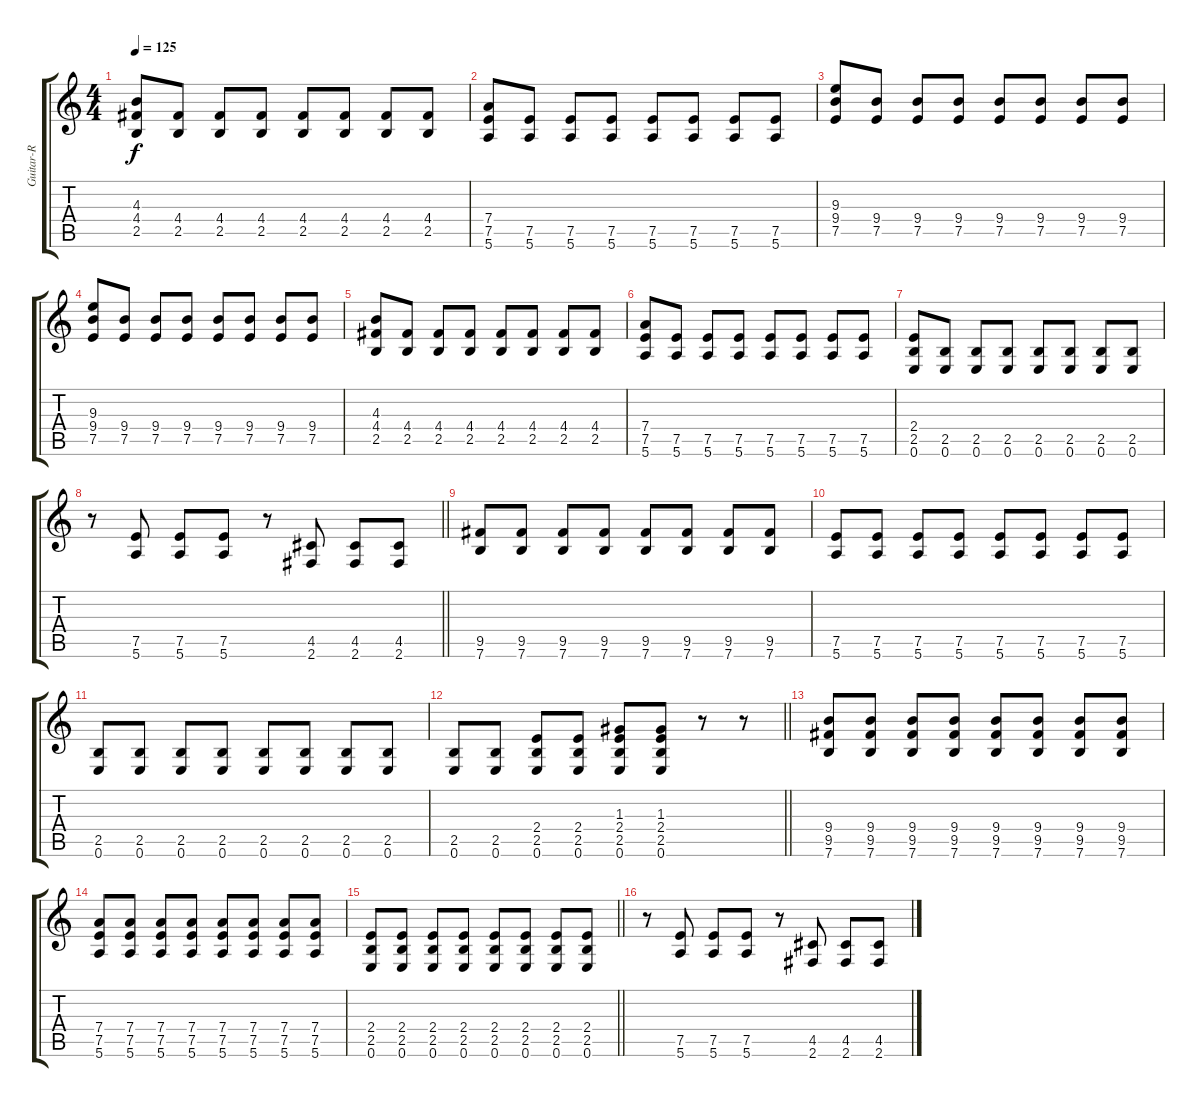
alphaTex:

\track ("Guitar-R" "Guitar-R") {instrument acousticguitarnylon}
\staff {score tabs}
\tuning (E4 B3 G3 D3 A2 E2) {hide}
\ts (4 4)
\section ("" "")
\tempo 125
\clef g2
\ks c
(4.3 4.4 2.5).8{dy f} (4.4 2.5).8 (4.4 2.5).8 (4.4 2.5).8 (4.4 2.5).8 (4.4 2.5).8 (4.4 2.5).8 (4.4 2.5).8 |
(7.4 7.5 5.6).8 (7.5 5.6).8 (7.5 5.6).8 (7.5 5.6).8 (7.5 5.6).8 (7.5 5.6).8 (7.5 5.6).8 (7.5 5.6).8 |
(9.3 9.4 7.5).8 (9.4 7.5).8 (9.4 7.5).8 (9.4 7.5).8 (9.4 7.5).8 (9.4 7.5).8 (9.4 7.5).8 (9.4 7.5).8 |
(9.3 9.4 7.5).8 (9.4 7.5).8 (9.4 7.5).8 (9.4 7.5).8 (9.4 7.5).8 (9.4 7.5).8 (9.4 7.5).8 (9.4 7.5).8 |
(4.3 4.4 2.5).8 (4.4 2.5).8 (4.4 2.5).8 (4.4 2.5).8 (4.4 2.5).8 (4.4 2.5).8 (4.4 2.5).8 (4.4 2.5).8 |
(7.4 7.5 5.6).8 (7.5 5.6).8 (7.5 5.6).8 (7.5 5.6).8 (7.5 5.6).8 (7.5 5.6).8 (7.5 5.6).8 (7.5 5.6).8 |
(2.4 2.5 0.6).8 (2.5 0.6).8 (2.5 0.6).8 (2.5 0.6).8 (2.5 0.6).8 (2.5 0.6).8 (2.5 0.6).8 (2.5 0.6).8 |
\barLineRight lightlight
r.8 (7.5 5.6).8 (7.5 5.6).8 (7.5 5.6).8 r.8 (4.5 2.6).8 (4.5 2.6).8 (4.5 2.6).8 |
\section ("" "")
(9.5 7.6).8 (9.5 7.6).8 (9.5 7.6).8 (9.5 7.6).8 (9.5 7.6).8 (9.5 7.6).8 (9.5 7.6).8 (9.5 7.6).8 |
(7.5 5.6).8 (7.5 5.6).8 (7.5 5.6).8 (7.5 5.6).8 (7.5 5.6).8 (7.5 5.6).8 (7.5 5.6).8 (7.5 5.6).8 |
(2.5 0.6).8 (2.5 0.6).8 (2.5 0.6).8 (2.5 0.6).8 (2.5 0.6).8 (2.5 0.6).8 (2.5 0.6).8 (2.5 0.6).8 |
\barLineRight lightlight
(2.5 0.6).8 (2.5 0.6).8 (2.4 2.5 0.6).8 (2.4 2.5 0.6).8 (1.3 2.4 2.5 0.6).8 (1.3 2.4 2.5 0.6).8 r.8 r.8 |
\section ("" "")
(9.4 9.5 7.6).8 (9.4 9.5 7.6).8 (9.4 9.5 7.6).8 (9.4 9.5 7.6).8 (9.4 9.5 7.6).8 (9.4 9.5 7.6).8 (9.4 9.5 7.6).8 (9.4 9.5 7.6).8 |
(7.4 7.5 5.6).8 (7.4 7.5 5.6).8 (7.4 7.5 5.6).8 (7.4 7.5 5.6).8 (7.4 7.5 5.6).8 (7.4 7.5 5.6).8 (7.4 7.5 5.6).8 (7.4 7.5 5.6).8 |
\barLineRight lightlight
(2.4 2.5 0.6).8 (2.4 2.5 0.6).8 (2.4 2.5 0.6).8 (2.4 2.5 0.6).8 (2.4 2.5 0.6).8 (2.4 2.5 0.6).8 (2.4 2.5 0.6).8 (2.4 2.5 0.6).8 |
r.8 (7.5 5.6).8 (7.5 5.6).8 (7.5 5.6).8 r.8 (4.5 2.6).8 (4.5 2.6).8 (4.5 2.6).8
